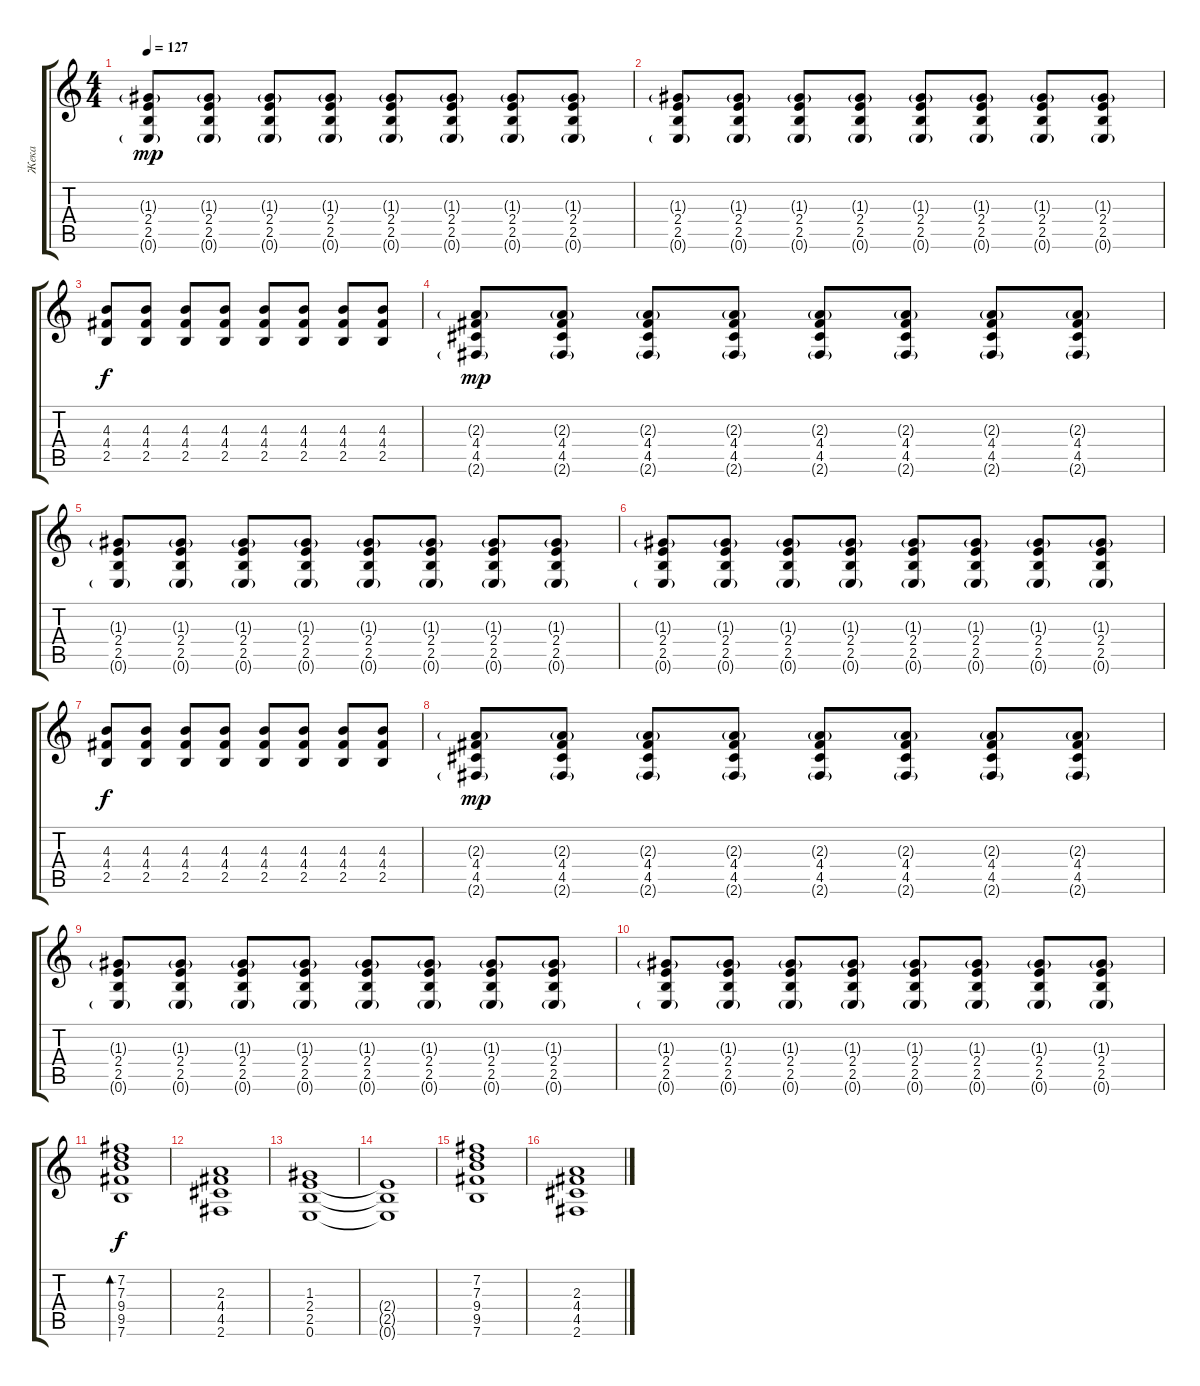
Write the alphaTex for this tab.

\track ("Жека" "Жека") {instrument electricguitarjazz}
\staff {score tabs}
\tuning (E4 B3 G3 D3 A2 E2) {hide}
\ts (4 4)
\tempo 127
\clef g2
\ks c
(1.3{g} 2.4 2.5 0.6{g}).8{dy mp} (1.3{g} 2.4 2.5 0.6{g}).8 (1.3{g} 2.4 2.5 0.6{g}).8 (1.3{g} 2.4 2.5 0.6{g}).8 (1.3{g} 2.4 2.5 0.6{g}).8 (1.3{g} 2.4 2.5 0.6{g}).8 (1.3{g} 2.4 2.5 0.6{g}).8 (1.3{g} 2.4 2.5 0.6{g}).8 |
(1.3{g} 2.4 2.5 0.6{g}).8 (1.3{g} 2.4 2.5 0.6{g}).8 (1.3{g} 2.4 2.5 0.6{g}).8 (1.3{g} 2.4 2.5 0.6{g}).8 (1.3{g} 2.4 2.5 0.6{g}).8 (1.3{g} 2.4 2.5 0.6{g}).8 (1.3{g} 2.4 2.5 0.6{g}).8 (1.3{g} 2.4 2.5 0.6{g}).8 |
(4.3 4.4 2.5).8{dy f instrument overdrivenguitar} (4.3 4.4 2.5).8 (4.3 4.4 2.5).8 (4.3 4.4 2.5).8 (4.3 4.4 2.5).8 (4.3 4.4 2.5).8 (4.3 4.4 2.5).8 (4.3 4.4 2.5).8 |
(2.3{g} 4.4 4.5 2.6{g}).8{dy mp} (2.3{g} 4.4 4.5 2.6{g}).8 (2.3{g} 4.4 4.5 2.6{g}).8 (2.3{g} 4.4 4.5 2.6{g}).8 (2.3{g} 4.4 4.5 2.6{g}).8 (2.3{g} 4.4 4.5 2.6{g}).8 (2.3{g} 4.4 4.5 2.6{g}).8 (2.3{g} 4.4 4.5 2.6{g}).8 |
(1.3{g} 2.4 2.5 0.6{g}).8 (1.3{g} 2.4 2.5 0.6{g}).8 (1.3{g} 2.4 2.5 0.6{g}).8 (1.3{g} 2.4 2.5 0.6{g}).8 (1.3{g} 2.4 2.5 0.6{g}).8 (1.3{g} 2.4 2.5 0.6{g}).8 (1.3{g} 2.4 2.5 0.6{g}).8 (1.3{g} 2.4 2.5 0.6{g}).8 |
(1.3{g} 2.4 2.5 0.6{g}).8 (1.3{g} 2.4 2.5 0.6{g}).8 (1.3{g} 2.4 2.5 0.6{g}).8 (1.3{g} 2.4 2.5 0.6{g}).8 (1.3{g} 2.4 2.5 0.6{g}).8 (1.3{g} 2.4 2.5 0.6{g}).8 (1.3{g} 2.4 2.5 0.6{g}).8 (1.3{g} 2.4 2.5 0.6{g}).8 |
(4.3 4.4 2.5).8{dy f instrument overdrivenguitar} (4.3 4.4 2.5).8 (4.3 4.4 2.5).8 (4.3 4.4 2.5).8 (4.3 4.4 2.5).8 (4.3 4.4 2.5).8 (4.3 4.4 2.5).8 (4.3 4.4 2.5).8 |
(2.3{g} 4.4 4.5 2.6{g}).8{dy mp} (2.3{g} 4.4 4.5 2.6{g}).8 (2.3{g} 4.4 4.5 2.6{g}).8 (2.3{g} 4.4 4.5 2.6{g}).8 (2.3{g} 4.4 4.5 2.6{g}).8 (2.3{g} 4.4 4.5 2.6{g}).8 (2.3{g} 4.4 4.5 2.6{g}).8 (2.3{g} 4.4 4.5 2.6{g}).8 |
(1.3{g} 2.4 2.5 0.6{g}).8 (1.3{g} 2.4 2.5 0.6{g}).8 (1.3{g} 2.4 2.5 0.6{g}).8 (1.3{g} 2.4 2.5 0.6{g}).8 (1.3{g} 2.4 2.5 0.6{g}).8 (1.3{g} 2.4 2.5 0.6{g}).8 (1.3{g} 2.4 2.5 0.6{g}).8 (1.3{g} 2.4 2.5 0.6{g}).8 |
(1.3{g} 2.4 2.5 0.6{g}).8 (1.3{g} 2.4 2.5 0.6{g}).8 (1.3{g} 2.4 2.5 0.6{g}).8 (1.3{g} 2.4 2.5 0.6{g}).8 (1.3{g} 2.4 2.5 0.6{g}).8 (1.3{g} 2.4 2.5 0.6{g}).8 (1.3{g} 2.4 2.5 0.6{g}).8 (1.3{g} 2.4 2.5 0.6{g}).8 |
(7.2 7.3 9.4 9.5 7.6).1{bd 240 dy f volume 3} |
(2.3 4.4 4.5 2.6).1 |
(1.3 2.4 2.5 0.6).1 |
(2.4{t} 2.5{t} 0.6{t}).1 |
(7.2 7.3 9.4 9.5 7.6).1 |
(2.3 4.4 4.5 2.6).1
